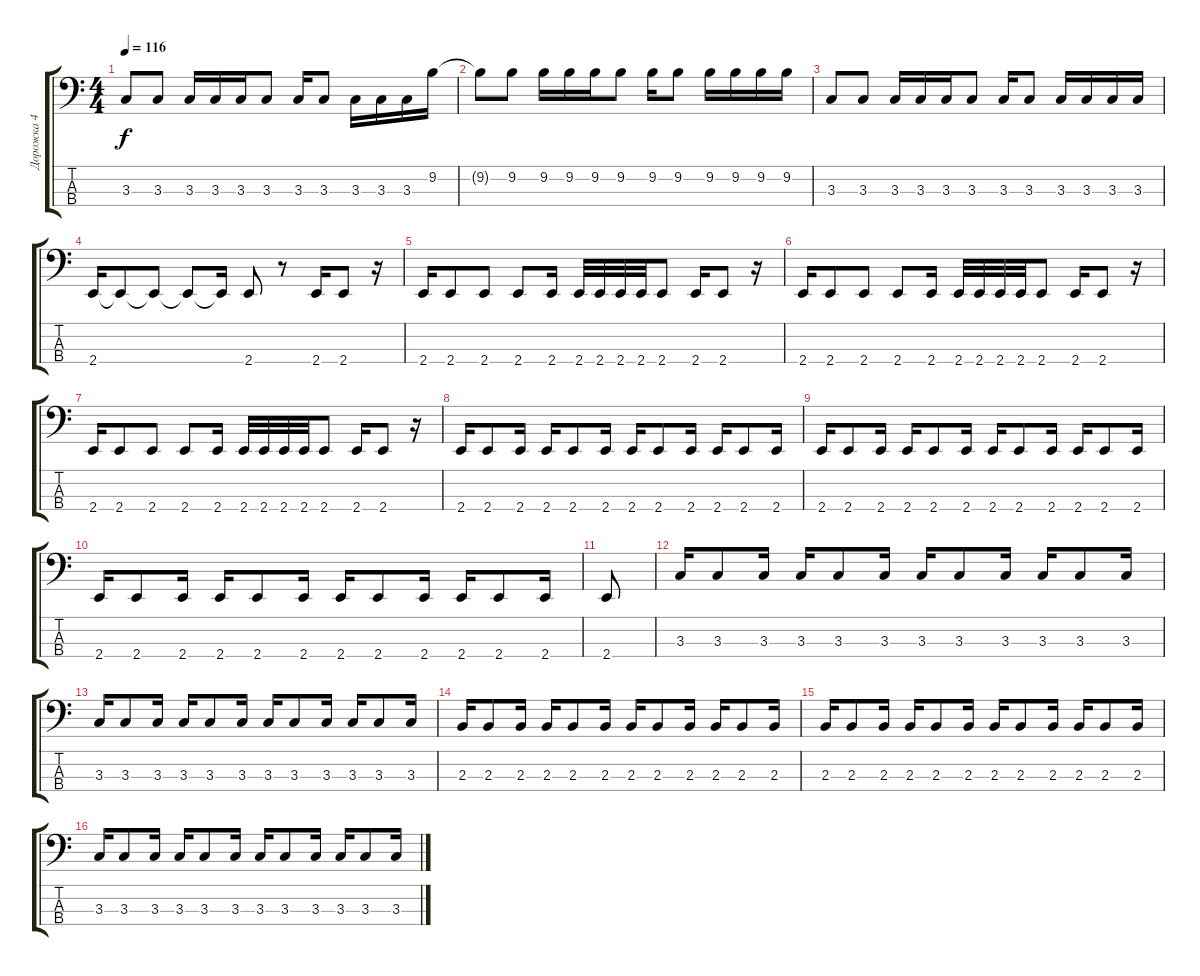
\track ("Дорожка 4" "Дорожка 4") {instrument electricbasspick}
\staff {score tabs}
\tuning (G2 D2 A1 D1) {hide}
\ts (4 4)
\tempo 116
\clef f4
\ks c
3.3{t}.8{dy f} 3.3.8 3.3.16 3.3.16 3.3.16 3.3.8 3.3.16 3.3.8 3.3.16 3.3.16 3.3.16 9.2.16 |
9.2{t}.8 9.2.8 9.2.16 9.2.16 9.2.16 9.2.8 9.2.16 9.2.8 9.2.16 9.2.16 9.2.16 9.2.16 |
3.3.8 3.3.8 3.3.16 3.3.16 3.3.16 3.3.8 3.3.16 3.3.8 3.3.16 3.3.16 3.3.16 3.3.16 |
2.4.16 2.4{t}.8 2.4{t}.8 2.4{t}.8 2.4{t}.16 2.4.8 r.8 2.4.16 2.4.8 r.16 |
2.4.16 2.4.8 2.4.8 2.4.8 2.4.16 2.4.32 2.4.32 2.4.32 2.4.32 2.4.8 2.4.16 2.4.8 r.16 |
2.4.16 2.4.8 2.4.8 2.4.8 2.4.16 2.4.32 2.4.32 2.4.32 2.4.32 2.4.8 2.4.16 2.4.8 r.16 |
2.4.16 2.4.8 2.4.8 2.4.8 2.4.16 2.4.32 2.4.32 2.4.32 2.4.32 2.4.8 2.4.16 2.4.8 r.16 |
2.4.16 2.4.8 2.4.16 2.4.16 2.4.8 2.4.16 2.4.16 2.4.8 2.4.16 2.4.16 2.4.8 2.4.16 |
2.4.16 2.4.8 2.4.16 2.4.16 2.4.8 2.4.16 2.4.16 2.4.8 2.4.16 2.4.16 2.4.8 2.4.16 |
2.4.16 2.4.8 2.4.16 2.4.16 2.4.8 2.4.16 2.4.16 2.4.8 2.4.16 2.4.16 2.4.8 2.4.16 |
2.4.8 |
3.3.16 3.3.8 3.3.16 3.3.16 3.3.8 3.3.16 3.3.16 3.3.8 3.3.16 3.3.16 3.3.8 3.3.16 |
3.3.16 3.3.8 3.3.16 3.3.16 3.3.8 3.3.16 3.3.16 3.3.8 3.3.16 3.3.16 3.3.8 3.3.16 |
2.3.16 2.3.8 2.3.16 2.3.16 2.3.8 2.3.16 2.3.16 2.3.8 2.3.16 2.3.16 2.3.8 2.3.16 |
2.3.16 2.3.8 2.3.16 2.3.16 2.3.8 2.3.16 2.3.16 2.3.8 2.3.16 2.3.16 2.3.8 2.3.16 |
3.3.16 3.3.8 3.3.16 3.3.16 3.3.8 3.3.16 3.3.16 3.3.8 3.3.16 3.3.16 3.3.8 3.3.16
